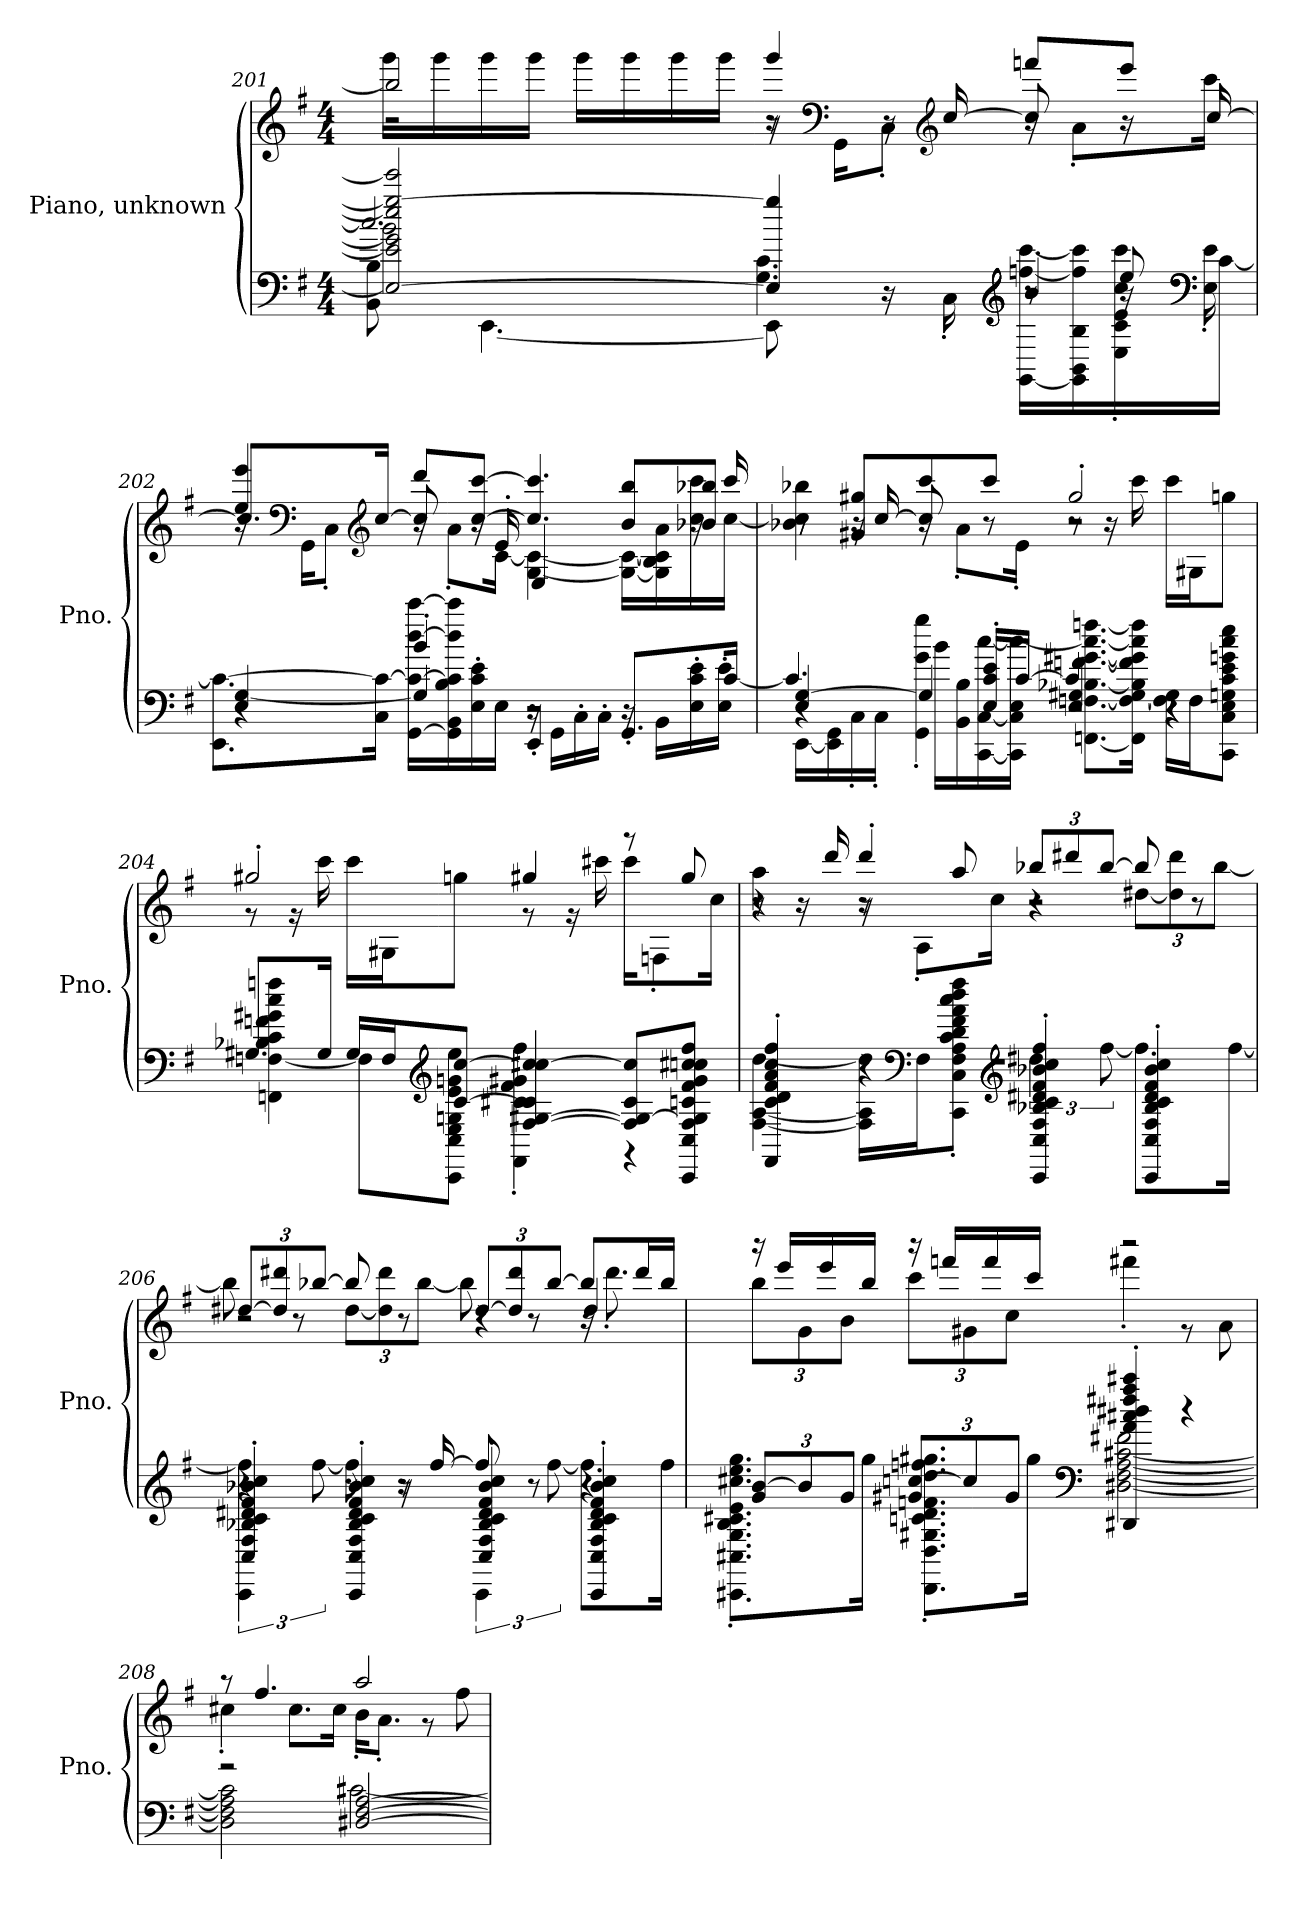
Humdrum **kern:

**kern	**kern
*part1	*part1
*staff2	*staff1
*I"Piano, unknown	*
*I'Pno.	*
!!LO:LB:g=z
*clefF4	*clefG2
*k[f#]	*k[f#]
*M4/4	*M4/4
=201	=201
*^	*^
*	*^	*	*^
*	*	*^	*	*	*
2E/_ 2e/] 2g/] 2ee/] 2gg/_ 2eee/]	2b\	2.cc/]	8BB\ 8B\	2bb/]	16ggg\LL	2r
.	.	.	.	.	16ggg\	.
.	.	.	[4.EE\	.	16ggg\	.
.	.	.	.	.	16ggg\JJ	.
.	.	.	.	.	16ggg\LL	.
.	.	.	.	.	16ggg\	.
.	.	.	.	.	16ggg\	.
.	.	.	.	.	16ggg\JJ	.
4E/] 4gg/]	4.G\ 4.c\	.	8EE\]	4ggg/	16r	8r
*	*	*	*	*clefF4	*	*
.	.	.	.	.	16GG\KL	.
.	.	.	16r	.	8C'\J	16r
*	*	*	*	*clefG2	*	*
.	.	.	16C'\	.	.	[16cc/
*clefG2	*	*	*	*	*	*
4b'/	.	8r	[16GG\ [16ffn\ [16ccc\LL	8fffn/L	16r	8cc/]
.	.	.	16GG\] 16BB\ 16B\ 16ff\] 16ccc\]	.	8a'\L	.
.	16r	8ee/	16E\' 16c\' 16e\' 16cc\' 16ccc\'	8eee/J	.	16r
*clefF4	*	*	*	*	*	*
.	16E\' 16e\'	.	[16c\JJ	.	16ccc\Jk	[16cc/
*	*	*v	*v	*	*	*
!!LO:LB:g=z	!!	!!
=202	=202	=202	=202	=202	=202
4r	4E/ [4G/	8.EE\ 8.c\_L	4ee/ 4eee/	16r	8.cc/L]
*	*	*	*clefF4	*	*
.	.	.	.	16GG\KL	.
.	.	.	.	8C'\J	.
*	*	*	*clefG2	*	*
.	.	16C\ 16c\_Jk	.	.	[16cc/Jk
4b'/	4G/]	[16GG\ 16c\_ [16dd\ [16ccc\LL	8ddd/L	16r	8cc/]
.	.	16GG\] 16BB\ 16B\ 16c\] 16dd\] 16ccc\]	.	8a'\L	.
.	.	16E\' 16c\' 16e\'	[8cc/ [8ccc/J	.	16r
.	.	16E\JJ	.	[16c\Jk	16e'/
2r	4EE'/	16r	4.cc/] 4.ccc/]	[4G\ 4c\_	4E/
.	.	16GG\LL	.	.	.
.	.	16C'\	.	.	.
.	.	16C'\JJ	.	.	.
.	8.GG'/L	16r	.	16G\_ 16c\_LL	8b/ 8bb/L
.	.	16BB\LL	.	16G\] 16B\ 16c\] 16a\	.
.	.	16E\' 16c\' 16e\'	16r	16cc\ 16ccc\	8b-X/ 8bb-X/J
.	[16c/Jk	16E\' 16e\'JJ	16ccc/	[16cc\JJ	.
!!LO:LB:g=z	!!	!!
=203	=203	=203	=203	=203	=203
*	*	*^	*	*	*
4E/ [4G/	4r	4.c/]	[16EE\LL	8r	4b-X\ 4cc\] 4bb-X\	8r
.	.	.	16EE\] 16GG\	.	.	.
.	.	.	16C'\	8g#X/ 8gg#X/L	.	16r
.	.	.	16C'\JJ	.	.	[16cc/
4G/]	4GG\' 4g\' 4gg\'	.	16b\LL	8ccc/	16r	8cc/]
.	.	.	16BB\ 16B\	.	8a'\L	.
.	.	16E/' 16c/' 16e/'LL	[16CC\ [16C\ [16cc\	8ccc/J	.	8r
.	.	[16c/JJ	16CC\] 16C\] 16E\ 16cc\_JJ	.	16e'\Jk	.
4E/' 4G#X/'	2r	4c/]	[8.FFn\ [8.Fn\ [8.B-X\ [8.fn\ [8.g#X\ 8.cc\_ [8.ffn\L	2gg#'/	8r	2r
.	.	.	.	.	16r	.
.	.	.	16FF\] 16F\_ 16G#\ 16B-\] 16f\] 16g#\] 16cc\] 16ff\]Jk	.	16ccc\	.
4r	.	4r	16F\] 16G#\LL	.	16ccc\LL	.
.	.	.	16F\J	.	16G#X\J	.
.	.	.	8CC\ 8C\ 8E\ 8Gn\ 8c\ 8e\ 8gn\ 8cc\ 8ee\J	.	8ggn\J	.
*	*v	*v	*v	*	*	*
*	*	*	*v	*v
!!LO:LB:g=z
=204	=204	=204	=204
8.G#X/L	4FFn\ [4Fn\ 4B-X\ 4c\ 4fn\ 4g#X\ 4cc\ 4ffn\	2gg#X'/	8r
.	.	.	16r
16G#/Jk	.	.	16ccc\
16G#/LL	8F\L]	.	16ccc\LL
16F/J	.	.	16G#X\J
*clefG2	*	*	*
[8c/ [8cc/J	8CC\ 8C\ 8E\ 8Gn\ 8e\ 8gn\ 8ee\J	.	8ggn\J
[4F/ [4G#X/ 4c/] 4cc/] [4cc#X/	4FF\' 4c#X\' 4f\' 4g#X\' 4ff\'	4gg#X/	8r
.	.	.	16r
.	.	.	16ccc#X\
8F/] 8G#/_ 8c#/ 8cc#/]L	4r	8r	16ccc#\KL
.	.	.	8Fn'\
8CC/ 8C/ 8F/ 8G#/] 8cn/ 8f/ 8g#/ 8ccn/ 8cc#X/ 8ff/J	.	8gg#/	.
.	.	.	16cc\Jk
!!LO:LB:g=z
=205	=205	=205	=205
*	*^	*	*^
1r	[4F#\ [4A\ [4dd\	4FF#/' 4c/' 4d/' 4f#/' 4a/' 4cc/' 4ff#/'	8r	4aa\	4r
.	.	.	16r	.	.
.	.	.	16ddd/	.	.
.	16F#\] 16A\] 16dd\]LL	4r	4ddd'/	16r	8r
*clefF4	*	*	*	*	*
.	16F#\J	.	.	8A'\L	.
.	8CC\' 8C\' 8F#\' 8A\' 8c\' 8d\' 8f#\' 8a\' 8cc\' 8dd\' 8ff#\'J	.	.	.	8aa/
.	.	.	.	16cc\Jk	.
*clefG2	*	*	*	*	*
*	*	*	*Xbrackettup	*	*
.	6dd#X\	4CC/' 4C/' 4F#/' 4B-X/' 4c/' 4d#X/' 4f#/' 4b-X/' 4cc/' 4ff#/'	12bb-X/L	4r	2r
.	.	.	12ddd#X/	.	.
.	[12ff#\	.	[12bb-/J	.	.
.	8.ff#\L]	4CC/' 4C/' 4F#/' 4B-/' 4c/' 4d#/' 4f#/' 4b-/' 4cc/'	8bb-/]	[12dd#X\L	.
.	.	.	.	12dd#\] 12ddd#\	.
.	.	.	8r	.	.
.	.	.	.	[12bb-\J	.
.	[16ff#\Jk	.	.	.	.
!!LO:PB:g=z	!!	!!
=206	=206	=206	=206	=206	=206
4r	6CC\ 6ff#\]	4C/' 4F#/' 4B-X/' 4c/' 4d#X/' 4f#/' 4b-X/' 4cc/'	[12dd#X/L	8bb-\]	2r
.	.	.	12dd#/] 12ddd#X/	.	.
.	.	.	.	8r	.
.	[12ff#\	.	[12bb-X/J	.	.
8r	8ff#\]	4CC/' 4C/' 4F#/' 4B-/' 4c/' 4d#/' 4f#/' 4b-/' 4cc/'	8bb-/]	[12dd#\L	.
.	.	.	.	12dd#\] 12ddd#\	.
16r	8r	.	8r	.	.
.	.	.	.	[12bb-\J	.
[16ff#/	.	.	.	.	.
8ff#/]	6CC\	4C/' 4F#/' 4B-/' 4c/' 4d#/' 4f#/' 4b-/' 4cc/'	[12dd#/L	8bb-\]	4r
.	.	.	12dd#/] 12ddd#/	.	.
8r	.	.	.	8r	.
.	[12ff#\	.	[12bb-/J	.	.
4r	8.ff#\L]	4CC/' 4C/' 4F#/' 4B-/' 4c/' 4d#/' 4f#/' 4b-/' 4cc/'	8bb-/L]	16r	4dd#/
.	.	.	.	8.ddd#'\	.
.	.	.	16ddd#/L	.	.
.	16ff#\Jk	.	16bb-/JJ	.	.
*v	*v	*v	*	*	*
*	*v	*v	*v
!!LO:LB:g=z
=207	=207
*Xbrackettup	*
*^	*^
12g/ [12b/L	8.CC#X\' 8.C#X\' 8.G\' 8.B\' 8.c#X\' 8.e\' 8.cc#X\' 8.ee\' 8.gg\'L	16r	12bb\L
.	.	16eee/LL	.
12b/]	.	.	12g\
.	.	16eee/	.
12g/J	.	.	12b\J
.	16gg\Jk	16bb/JJ	.
12g#X/ [12ccn/L	8.DD\' 8.D\' 8.G#X\' 8.cn\' 8.d\' 8.fn\' 8.dd\' 8.ffn\' 8.gg#X\'L	16r	12ccc\L
.	.	16fffn/LL	.
12cc/]	.	.	12g#X\
.	.	16fff/	.
12g#/J	.	.	12cc\J
.	16gg#\Jk	16ccc/JJ	.
*clefF4	*	*	*
4DD#X/' 4a/' 4cc#X/' 4dd#X/' 4ff#X/' 4aa/' 4ccc#X/'	[2D#X\ [2F#\ [2A\ [2c#X\ 2f#X\	2r	4fff#X'\
4r	.	.	8r
.	.	.	8a\
=208	=208	=208	=208
2r	2D#\] 2F#\] 2A\] 2c#\]	8r	4cc#X'\
.	.	4.ff#/	.
.	.	.	8.cc#\L
.	.	.	16cc#\Jk
[2D#X/ [2F#/ [2A/	[2c#X\	2aa/	16b'\KL
.	.	.	8.a'\J
.	.	.	8r
.	.	.	8ff#\
*v	*v	*	*
*	*v	*v
=	=
*-	*-
